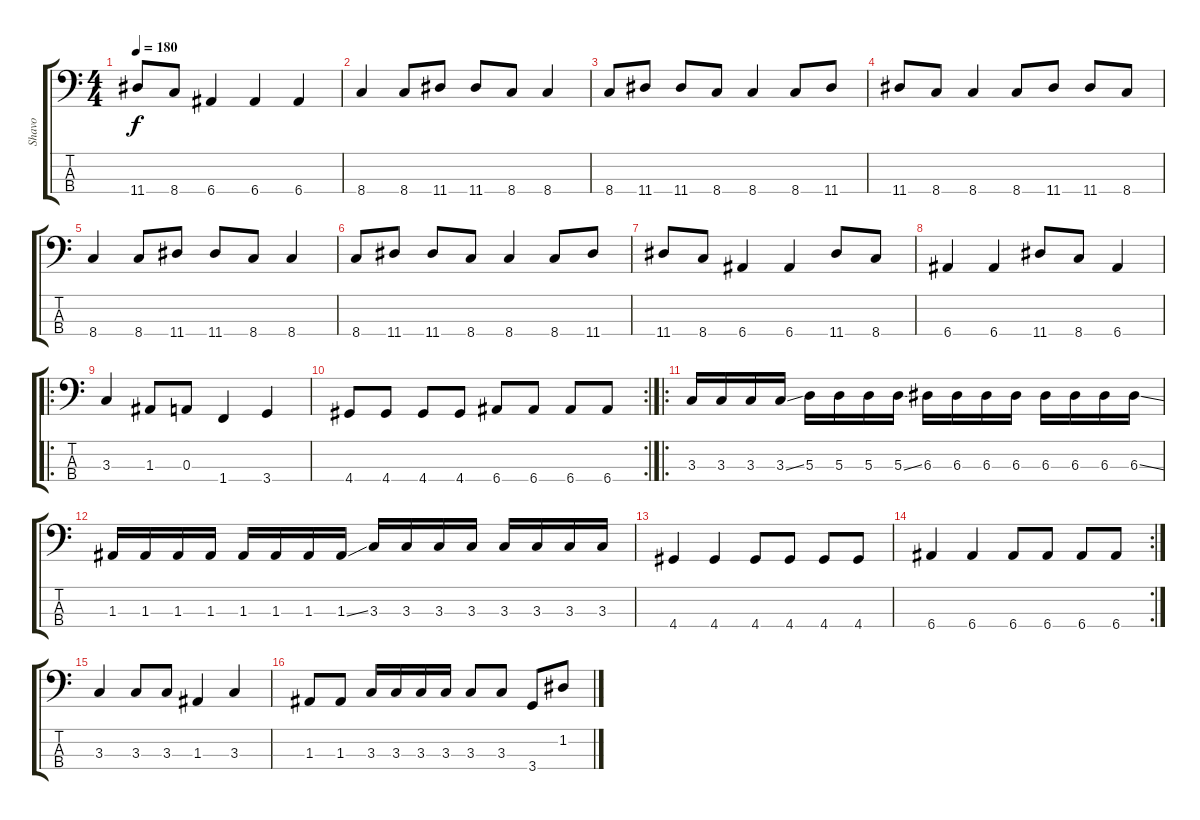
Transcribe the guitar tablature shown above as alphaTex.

\track ("Shavo" "Shavo") {instrument electricbasspick}
\staff {score tabs}
\tuning (G2 D2 A1 E1) {hide}
\ts (4 4)
\tempo 180
\clef f4
\ks c
11.4.8{dy f} 8.4.8 6.4.4 6.4.4 6.4.4 |
8.4.4 8.4.8 11.4.8 11.4.8 8.4.8 8.4.4 |
8.4.8 11.4.8 11.4.8 8.4.8 8.4.4 8.4.8 11.4.8 |
11.4.8 8.4.8 8.4.4 8.4.8 11.4.8 11.4.8 8.4.8 |
8.4.4 8.4.8 11.4.8 11.4.8 8.4.8 8.4.4 |
8.4.8 11.4.8 11.4.8 8.4.8 8.4.4 8.4.8 11.4.8 |
11.4.8 8.4.8 6.4.4 6.4.4 11.4.8 8.4.8 |
6.4.4 6.4.4 11.4.8 8.4.8 6.4.4 |
\ro
3.3.4 1.3.8 0.3.8 1.4.4 3.4.4 |
\rc 2
4.4.8 4.4.8 4.4.8 4.4.8 6.4.8 6.4.8 6.4.8 6.4.8 |
\ro
3.3.16 3.3.16 3.3.16 3.3{ss}.16 5.3.16 5.3.16 5.3.16 5.3{ss}.16 6.3.16 6.3.16 6.3.16 6.3.16 6.3.16 6.3.16 6.3.16 6.3{ss}.16 |
1.3.16 1.3.16 1.3.16 1.3.16 1.3.16 1.3.16 1.3.16 1.3{ss}.16 3.3.16 3.3.16 3.3.16 3.3.16 3.3.16 3.3.16 3.3.16 3.3.16 |
4.4.4 4.4.4 4.4.8 4.4.8 4.4.8 4.4.8 |
\rc 2
6.4.4 6.4.4 6.4.8 6.4.8 6.4.8 6.4.8 |
3.3.4 3.3.8 3.3.8 1.3.4 3.3.4 |
1.3.8 1.3.8 3.3.16 3.3.16 3.3.16 3.3.16 3.3.8 3.3.8 3.4.8 1.2.8
